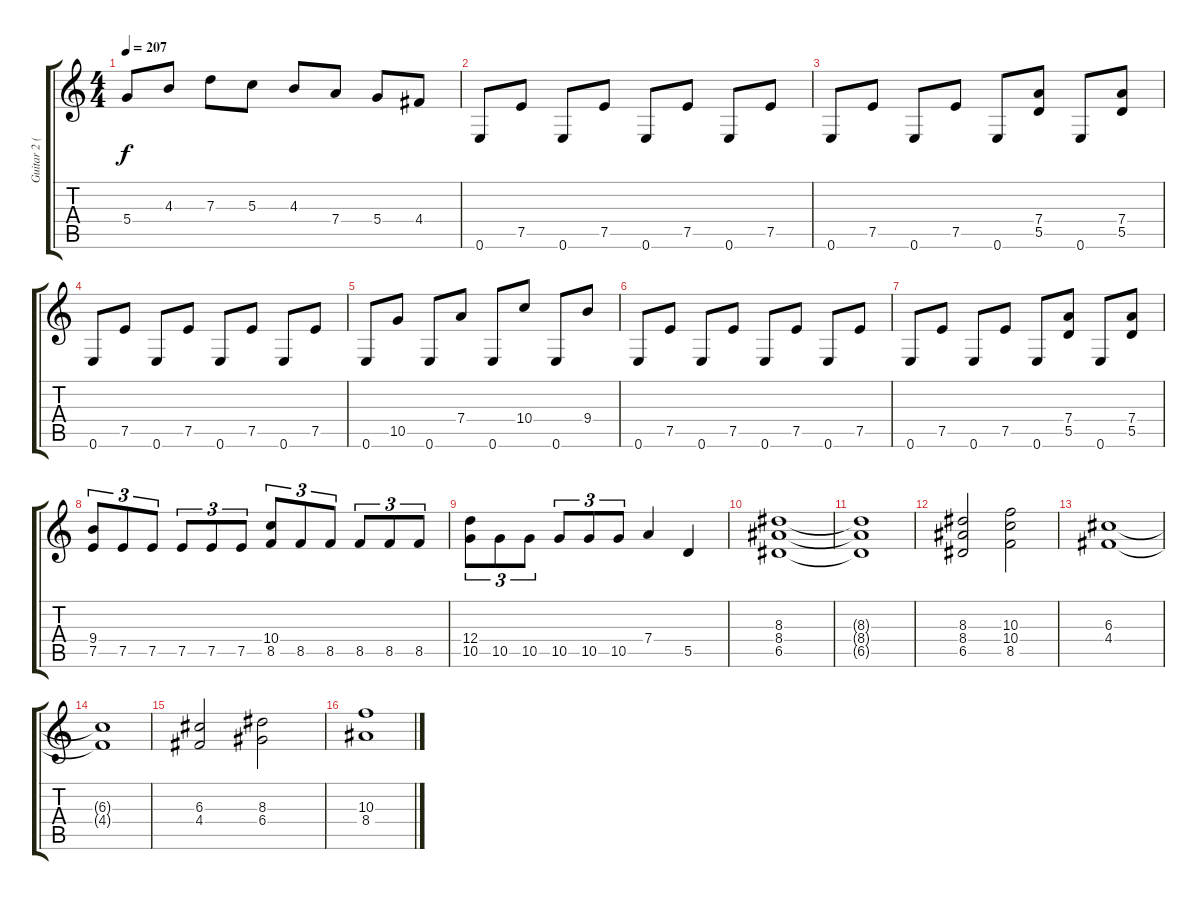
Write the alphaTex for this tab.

\track ("Guitar 2 (Rhythm)" "Guitar 2 (") {instrument distortionguitar}
\staff {score tabs}
\tuning (E4 B3 G3 D3 A2 E2) {hide}
\ts (4 4)
\tempo 207
\clef g2
\ks c
5.4.8{dy f} 4.3.8 7.3.8 5.3.8 4.3.8 7.4.8 5.4.8 4.4.8 |
0.6.8 7.5.8 0.6.8 7.5.8 0.6.8 7.5.8 0.6.8 7.5.8 |
0.6.8 7.5.8 0.6.8 7.5.8 0.6.8 (7.4 5.5).8 0.6.8 (7.4 5.5).8 |
0.6.8 7.5.8 0.6.8 7.5.8 0.6.8 7.5.8 0.6.8 7.5.8 |
0.6.8 10.5.8 0.6.8 7.4.8 0.6.8 10.4.8 0.6.8 9.4.8 |
0.6.8 7.5.8 0.6.8 7.5.8 0.6.8 7.5.8 0.6.8 7.5.8 |
0.6.8 7.5.8 0.6.8 7.5.8 0.6.8 (7.4 5.5).8 0.6.8 (7.4 5.5).8 |
(9.4 7.5).8{tu (3 2)} 7.5.8{tu (3 2)} 7.5.8{tu (3 2)} 7.5.8{tu (3 2)} 7.5.8{tu (3 2)} 7.5.8{tu (3 2)} (10.4 8.5).8{tu (3 2)} 8.5.8{tu (3 2)} 8.5.8{tu (3 2)} 8.5.8{tu (3 2)} 8.5.8{tu (3 2)} 8.5.8{tu (3 2)} |
(12.4 10.5).8{tu (3 2)} 10.5.8{tu (3 2)} 10.5.8{tu (3 2)} 10.5.8{tu (3 2)} 10.5.8{tu (3 2)} 10.5.8{tu (3 2)} 7.4.4 5.5.4 |
(8.3 8.4 6.5).1 |
(8.3{t} 8.4{t} 6.5{t}).1 |
(8.3 8.4 6.5).2 (10.3 10.4 8.5).2 |
(6.3 4.4).1 |
(6.3{t} 4.4{t}).1 |
(6.3 4.4).2 (8.3 6.4).2 |
(10.3 8.4).1
